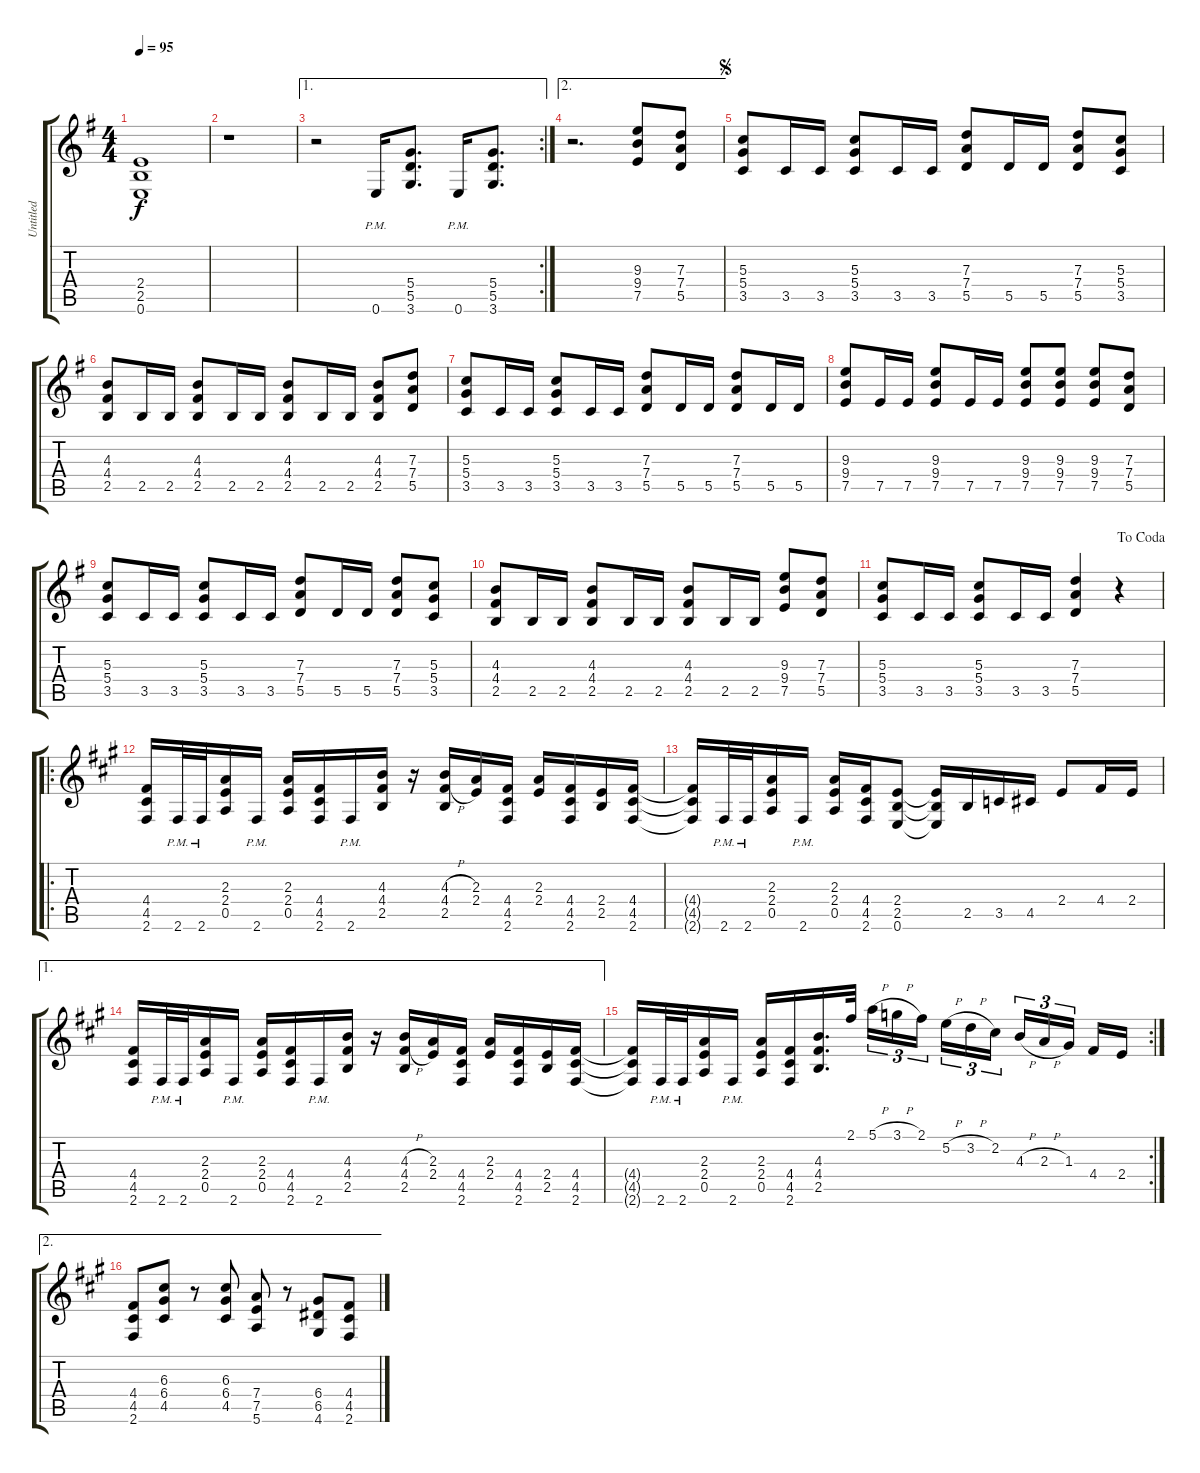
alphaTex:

\track ("Untitled" "Untitled") {instrument distortionguitar}
\staff {score tabs}
\tuning (E4 B3 G3 D3 A2 E2) {hide}
\ts (4 4)
\tempo 95
\clef g2
\ks g
(2.4{t} 2.5{t} 0.6{t}).1{dy f} |
r.1 |
\ae 1
\rc 2
r.2 0.6{pm}.16 (5.4 5.5 3.6).8{d} 0.6{pm}.16 (5.4 5.5 3.6).8{d} |
\ae 2
r.2{d} (9.3 9.4 7.5).8 (7.3 7.4 5.5).8 |
\jump segno
(5.3 5.4 3.5).8 3.5.16 3.5.16 (5.3 5.4 3.5).8 3.5.16 3.5.16 (7.3 7.4 5.5).8 5.5.16 5.5.16 (7.3 7.4 5.5).8 (5.3 5.4 3.5).8 |
(4.3 4.4 2.5).8 2.5.16 2.5.16 (4.3 4.4 2.5).8 2.5.16 2.5.16 (4.3 4.4 2.5).8 2.5.16 2.5.16 (4.3 4.4 2.5).8 (7.3 7.4 5.5).8 |
(5.3 5.4 3.5).8 3.5.16 3.5.16 (5.3 5.4 3.5).8 3.5.16 3.5.16 (7.3 7.4 5.5).8 5.5.16 5.5.16 (7.3 7.4 5.5).8 5.5.16 5.5.16 |
(9.3 9.4 7.5).8 7.5.16 7.5.16 (9.3 9.4 7.5).8 7.5.16 7.5.16 (9.3 9.4 7.5).8 (9.3 9.4 7.5).8 (9.3 9.4 7.5).8 (7.3 7.4 5.5).8 |
(5.3 5.4 3.5).8 3.5.16 3.5.16 (5.3 5.4 3.5).8 3.5.16 3.5.16 (7.3 7.4 5.5).8 5.5.16 5.5.16 (7.3 7.4 5.5).8 (5.3 5.4 3.5).8 |
(4.3 4.4 2.5).8 2.5.16 2.5.16 (4.3 4.4 2.5).8 2.5.16 2.5.16 (4.3 4.4 2.5).8 2.5.16 2.5.16 (9.3 9.4 7.5).8 (7.3 7.4 5.5).8 |
\jump dacoda
(5.3 5.4 3.5).8 3.5.16 3.5.16 (5.3 5.4 3.5).8 3.5.16 3.5.16 (7.3 7.4 5.5).4 r.4 |
\ro
\ks a
(4.4 4.5 2.6).16 2.6{pm}.32 2.6{pm}.32 (2.3 2.4 0.5).16 2.6{pm}.16 (2.3 2.4 0.5).16 (4.4 4.5 2.6).16 2.6{pm}.16 (4.3 4.4 2.5).16 r.16 (4.3{h} 4.4{h} 2.5).16 (2.3 2.4).16 (4.4 4.5 2.6).16 (2.3 2.4).16 (4.4 4.5 2.6).16 (2.4 2.5).16 (4.4 4.5 2.6).16 |
(4.4{t} 4.5{t} 2.6{t}).16 2.6{pm}.32 2.6{pm}.32 (2.3 2.4 0.5).16 2.6{pm}.16 (2.3 2.4 0.5).16 (4.4 4.5 2.6).16 (2.4 2.5 0.6).8 (2.4{t} 2.5{t} 0.6{t}).16 2.5.16 3.5.16 4.5.16 2.4.8 4.4.16 2.4.16 |
\ae 1
(4.4 4.5 2.6).16 2.6{pm}.32 2.6{pm}.32 (2.3 2.4 0.5).16 2.6{pm}.16 (2.3 2.4 0.5).16 (4.4 4.5 2.6).16 2.6{pm}.16 (4.3 4.4 2.5).16 r.16 (4.3{h} 4.4{h} 2.5).16 (2.3 2.4).16 (4.4 4.5 2.6).16 (2.3 2.4).16 (4.4 4.5 2.6).16 (2.4 2.5).16 (4.4 4.5 2.6).16 |
\rc 2
(4.4{t} 4.5{t} 2.6{t}).16 2.6{pm}.32 2.6{pm}.32 (2.3 2.4 0.5).16 2.6{pm}.16 (2.3 2.4 0.5).16 (4.4 4.5 2.6).16 (4.3 4.4 2.5).16{d} 2.1.32 5.1{h}.16{tu (3 2)} 3.1{h}.16{tu (3 2)} 2.1.16{tu (3 2) beam splitsecondary} 5.2{h}.16{tu (3 2)} 3.2{h}.16{tu (3 2)} 2.2.16{tu (3 2)} 4.3{h}.16{tu (3 2)} 2.3{h}.16{tu (3 2)} 1.3.16{tu (3 2) beam splitsecondary} 4.4.16 2.4.16 |
\ae 2
(4.4 4.5 2.6).8 (6.3 6.4 4.5).8 r.8 (6.3 6.4 4.5).8 (7.4 7.5 5.6).8 r.8 (6.4 6.5 4.6).8 (4.4 4.5 2.6).8
